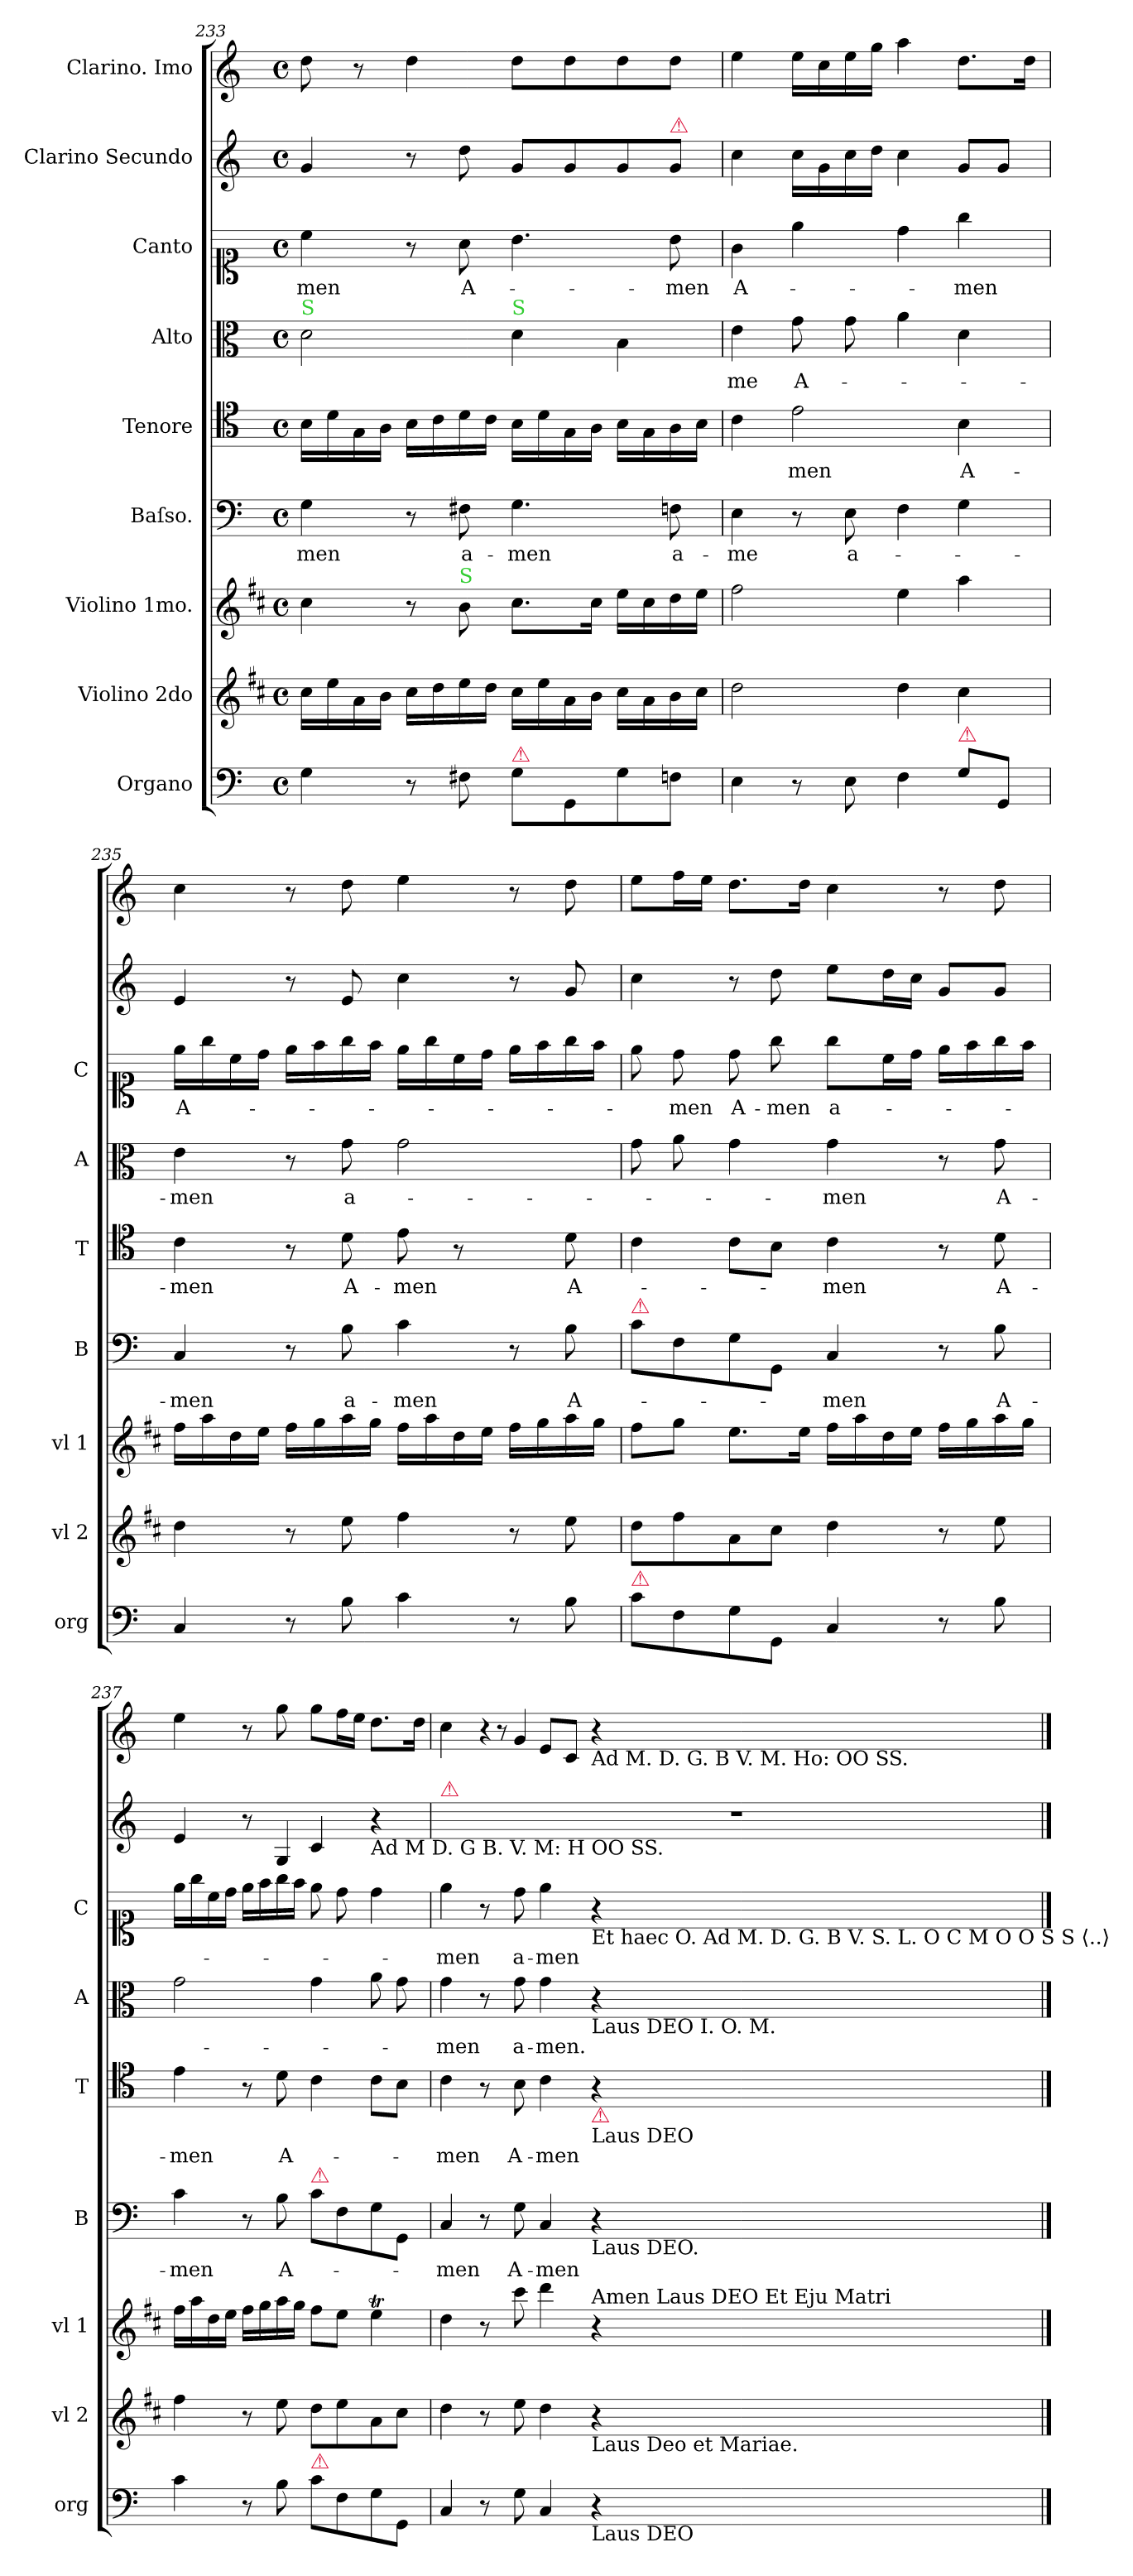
**kern	**kern	**kern	**kern	**text	**kern	**text	**kern	**text	**kern	**text	**kern	**kern
*part9	*part8	*part7	*part6	*part6	*part5	*part5	*part4	*part4	*part3	*part3	*part2	*part1
*staff9	*staff8	*staff7	*staff6	*staff6	*staff5	*staff5	*staff4	*staff4	*staff3	*staff3	*staff2	*staff1
*I"Organo	*I"Violino 2do	*I"Violino 1mo.	*I"Baſso.	*	*I"Tenore	*	*I"Alto	*	*I"Canto	*	*I"Clarino Secundo	*I"Clarino. Imo
*I'org	*I'vl 2	*I'vl 1	*I'B	*	*I'T	*	*I'A	*	*I'C	*	*	*
*clefF4	*clefG2	*clefG2	*clefF4	*	*clefC4	*	*clefC3	*	*clefC1	*	*clefG2	*clefG2
*	*ITrd1c2	*ITrd1c2	*	*	*	*	*	*	*	*	*	*
*k[]	*k[]	*k[]	*k[]	*	*k[]	*	*k[]	*	*k[]	*	*k[]	*k[]
*C:	*C:	*C:	*C:	*	*C:	*	*C:	*	*C:	*	*C:	*C:
*M4/4	*M4/4	*M4/4	*M4/4	*	*M4/4	*	*M4/4	*	*M4/4	*	*M4/4	*M4/4
*met(c)	*met(c)	*met(c)	*met(c)	*	*met(c)	*	*met(c)	*	*met(c)	*	*met(c)	*met(c)
=233	=233	=233	=233	=233	=233	=233	=233	=233	=233	=233	=233	=233
!	!	!	!	!	!	!	!LO:TX:a:color=limegreen:t=S	!	!	!	!	!
!	!	!	!	!LO:LY:i	!	!	!	!	!	!	!	!
4G\	16b\LL	4b\	4G\	-men	16B\LL	.	2d	.	4cc\	-men	4g/	8dd\
.	16dd\	.	.	.	16d\	.	.	.	.	.	.	.
.	16g\	.	.	.	16G\	.	.	.	.	.	.	8r
.	16a\JJ	.	.	.	16A\JJ	.	.	.	.	.	.	.
8r	16b\LL	8r	8r	.	16B\LL	.	.	.	8r	.	8r	4dd\
.	16cc\	.	.	.	16c\	.	.	.	.	.	.	.
!	!	!LO:TX:a:color=limegreen:t=S	!	!	!	!	!	!	!	!	!	!
!	!	!	!	!LO:LY:i	!	!	!	!	!	!LO:LY:i	!	!
8F#X\	16dd\	8a	8F#X\	a-	16d\	.	.	.	8a\	A-	8dd\	.
.	16cc\JJ	.	.	.	16c\JJ	.	.	.	.	.	.	.
!	!	!	!	!	!	!	!LO:TX:a:color=limegreen:t=S	!	!	!	!	!
!LO:TX:a:color=crimson:t=⚠	!	!	!	!	!	!	!	!	!	!	!	!
!	!	!	!	!LO:LY:i	!	!	!	!	!	!	!	!
8G\L	16b\LL	8.b\L	4.G\	-men	16B\LL	.	4d	.	4.b\	.	8g/L	8dd\L
.	16dd\	.	.	.	16d\	.	.	.	.	.	.	.
8GG/	16g\	.	.	.	16G\	.	.	.	.	.	8g/	8dd\
.	16a\JJ	16b\Jk	.	.	16A\JJ	.	.	.	.	.	.	.
8G\	16b\LL	16dd\LL	.	.	16B\LL	.	4B\	.	.	.	8g/	8dd\
.	16g\	16b\	.	.	16G\	.	.	.	.	.	.	.
!	!	!	!	!	!	!	!	!	!	!	!LO:TX:a:color=crimson:t=⚠	!
!	!	!	!	!	!	!	!	!	!	!LO:LY:i	!	!
8Fn\J	16a\	16cc\	8Fn\	a-	16A\	.	.	.	8b\	-men	8g/J	8dd\J
.	16b\JJ	16dd\JJ	.	.	16B\JJ	.	.	.	.	.	.	.
=234	=234	=234	=234	=234	=234	=234	=234	=234	=234	=234	=234	=234
4E\	2cc\	2ee\	4E\	-me	4c\	.	4e\	-me	4g\	A-	4cc\	4ee\
!	!	!	!	!	!	!	!	!LO:LY:i	!	!	!	!
8r	.	.	8r	.	2e\	-men	8g\	A-	4ee\	.	16cc\LL	16ee\LL
.	.	.	.	.	.	.	.	.	.	.	16g\	16cc\
8E\	.	.	8E\	a-	.	.	8g\	.	.	.	16cc\	16ee\
.	.	.	.	.	.	.	.	.	.	.	16dd\JJ	16gg\JJ
4F\	4cc\	4dd\	4F\	.	.	.	4a\	.	4dd\	.	4cc\	4aa\
!LO:TX:a:color=crimson:t=⚠	!	!	!	!	!	!	!	!	!	!	!	!
8G\L	4b\	4gg\	4G\	.	4B\	A-	4d\	.	4gg\	-men	8g/L	8.dd\L
8GG/J	.	.	.	.	.	.	.	.	.	.	8g/J	.
.	.	.	.	.	.	.	.	.	.	.	.	16dd\Jk
=235	=235	=235	=235	=235	=235	=235	=235	=235	=235	=235	=235	=235
!	!	!	!	!	!	!	!	!LO:LY:i	!	!	!	!
4C/	4cc\	16ee\LL	4C/	-men	4c\	-men	4e\	-men	16ee\LL	A-	4e/	4cc\
.	.	16gg\	.	.	.	.	.	.	16gg\	.	.	.
.	.	16cc\	.	.	.	.	.	.	16cc\	.	.	.
.	.	16dd\JJ	.	.	.	.	.	.	16dd\JJ	.	.	.
8r	8r	16ee\LL	8r	.	8r	.	8r	.	16ee\LL	.	8r	8r
.	.	16ff\	.	.	.	.	.	.	16ff\	.	.	.
!	!	!	!	!LO:LY:i	!	!LO:LY:i	!	!	!	!	!	!
8B\	8dd\	16gg\	8B\	a-	8d\	A-	8g\	a-	16gg\	.	8e/	8dd\
.	.	16ff\JJ	.	.	.	.	.	.	16ff\JJ	.	.	.
!	!	!	!	!LO:LY:i	!	!LO:LY:i	!	!	!	!	!	!
4c\	4ee\	16ee\LL	4c\	-men	8e\	-men	2g\	.	16ee\LL	.	4cc\	4ee\
.	.	16gg\	.	.	.	.	.	.	16gg\	.	.	.
!	!	!	!	!	!LO:N:vis=8	!	!	!	!	!	!	!
.	.	16cc\	.	.	4r	.	.	.	16cc\	.	.	.
.	.	16dd\JJ	.	.	.	.	.	.	16dd\JJ	.	.	.
8r	8r	16ee\LL	8r	.	.	.	.	.	16ee\LL	.	8r	8r
.	.	16ff\	.	.	.	.	.	.	16ff\	.	.	.
!	!	!	!	!	!	!LO:LY:i	!	!	!	!	!	!
8B\	8dd\	16gg\	8B\	A-	8d\	A-	.	.	16gg\	.	8g/	8dd\
.	.	16ff\JJ	.	.	.	.	.	.	16ff\JJ	.	.	.
=236	=236	=236	=236	=236	=236	=236	=236	=236	=236	=236	=236	=236
!	!	!	!LO:TX:a:color=crimson:t=⚠	!	!	!	!	!	!	!	!	!
!LO:TX:a:color=crimson:t=⚠	!	!	!	!	!	!	!	!	!	!	!	!
8c\L	8cc\L	8ee\L	8c\L	.	4c\	.	8g\	.	8ee\	.	4cc\	8ee\L
8F\	8ee\	8ff\J	8F\	.	.	.	8a\	.	8dd\	-men	.	16ff\L
.	.	.	.	.	.	.	.	.	.	.	.	16ee\JJ
!	!	!	!	!	!	!	!	!	!	!LO:LY:i	!	!
8G\	8g\	8.dd\L	8G\	.	8c\L	.	4g\	.	8dd\	A-	8r	8.dd\L
!	!	!	!	!	!	!	!	!	!	!LO:LY:i	!	!
8GG/J	8b\J	.	8GG/J	.	8B\J	.	.	.	8gg\	-men	8dd\	.
.	.	16dd\Jk	.	.	.	.	.	.	.	.	.	16dd\Jk
!	!	!	!	!	!	!LO:LY:i	!	!	!	!	!	!
4C/	4cc\	16ee\LL	4C/	-men	4c\	-men	4g\	-men	8gg\L	a-	8ee\L	4cc\
.	.	16gg\	.	.	.	.	.	.	.	.	.	.
.	.	16cc\	.	.	.	.	.	.	16cc\L	.	16dd\L	.
.	.	16dd\JJ	.	.	.	.	.	.	16dd\JJ	.	16cc\JJ	.
8r	8r	16ee\LL	8r	.	8r	.	8r	.	16ee\LL	.	8g/L	8r
.	.	16ff\	.	.	.	.	.	.	16ff\	.	.	.
!	!	!	!	!LO:LY:i	!	!LO:LY:i	!	!	!	!	!	!
8B\	8dd\	16gg\	8B\	A-	8d\	A-	8g\	A-	16gg\	.	8g/J	8dd\
.	.	16ff\JJ	.	.	.	.	.	.	16ff\JJ	.	.	.
=237	=237	=237	=237	=237	=237	=237	=237	=237	=237	=237	=237	=237
!	!	!	!	!LO:LY:i	!	!LO:LY:i	!	!	!	!	!	!
4c\	4ee\	16ee\LL	4c\	-men	4e\	-men	2g\	.	16ee\LL	.	4e/	4ee\
.	.	16gg\	.	.	.	.	.	.	16gg\	.	.	.
.	.	16cc\	.	.	.	.	.	.	16cc\	.	.	.
.	.	16dd\JJ	.	.	.	.	.	.	16dd\JJ	.	.	.
8r	8r	16ee\LL	8r	.	8r	.	.	.	16ee\LL	.	8r	8r
.	.	16ff\	.	.	.	.	.	.	16ff\	.	.	.
!	!	!	!	!LO:LY:i	!	!LO:LY:i	!	!	!	!	!LO:N:vis=4	!
8B\	8dd\	16gg\	8B\	A-	8d\	A-	.	.	16gg\	.	8G/	8gg\
.	.	16ff\JJ	.	.	.	.	.	.	16ff\JJ	.	.	.
!	!	!	!LO:TX:a:color=crimson:t=⚠	!	!	!	!	!	!	!	!	!
!LO:TX:a:color=crimson:t=⚠	!	!	!	!	!	!	!	!	!	!	!	!
8c\L	8cc\L	8ee\L	8c\L	.	4c\	.	4g\	.	8ee\	.	4c/	8gg\L
8F\	8dd\	8dd\J	8F\	.	.	.	.	.	8dd\	.	.	16ff\L
.	.	.	.	.	.	.	.	.	.	.	.	16ee\JJ
!	!	!	!	!	!	!	!	!	!	!	!LO:TX:b:t=Ad M D. G B. V. M&colon; H OO SS.	!
8G\	8g\	4ddT\	8G\	.	8c\L	.	8a\	.	4dd\	.	4r	8.dd\L
8GG/J	8b\J	.	8GG/J	.	8B\J	.	8g\	.	.	.	.	.
.	.	.	.	.	.	.	.	.	.	.	.	16dd\Jk
=238	=238	=238	=238	=238	=238	=238	=238	=238	=238	=238	=238	=238
!	!	!	!	!	!	!	!	!	!	!	!LO:TX:a:color=crimson:t=⚠	!
!	!	!	!	!LO:LY:i	!	!LO:LY:i	!	!	!	!	!	!
4C/	4cc\	4cc\	4C/	-men	4c\	-men	4g\	-men	4ee\	-men	1r	4cc\
!	!	!	!	!	!	!	!	!	!	!	!	!LO:N:vis=4
8r	8r	8r	8r	.	8r	.	8r	.	8r	.	.	16r
!	!	!	!	!	!	!	!	!	!	!	!	!LO:N:vis=8
.	.	.	.	.	.	.	.	.	.	.	.	16r
!	!	!	!	!	!	!	!	!	!	!	!	!LO:N:vis=4
8G\	8dd\	8bb\	8G\	A-	8B\	A-	8g\	a-	8dd\	a-	.	8g/
4C/	4cc\	4ccc\	4C/	-men	4c\	-men	4g\	-men.	4ee\	-men	.	8e/L
.	.	.	.	.	.	.	.	.	.	.	.	8c/J
!	!	!	!	!	!	!	!	!	!	!	!	!LO:TX:b:t=Ad M. D. G. B V. M. Ho&colon; OO SS.
!	!	!	!	!	!	!	!	!	!LO:TX:b:t=Et haec O. Ad M. D. G. B V. S. L. O C M O O S S ⟨..⟩	!	!	!
!	!	!	!	!	!	!	!LO:TX:b:t=Laus DEO I. O. M.	!	!	!	!	!
!	!	!	!	!	!LO:TX:b:color=crimson:t=⚠	!	!	!	!	!	!	!
!	!	!	!	!	!LO:TX:b:t=Laus DEO	!	!	!	!	!	!	!
!	!	!	!LO:TX:b:t=Laus DEO.	!	!	!	!	!	!	!	!	!
!	!	!LO:TX:a:t=Amen Laus DEO Et Eju Matri	!	!	!	!	!	!	!	!	!	!
!	!LO:TX:b:t=Laus Deo et Mariae.	!	!	!	!	!	!	!	!	!	!	!
!LO:TX:b:t=Laus DEO	!	!	!	!	!	!	!	!	!	!	!	!
4r	4r	4r	4r	.	4r	.	4r	.	4r	.	.	4r
==	==	==	==	==	==	==	==	==	==	==	==	==
*-	*-	*-	*-	*-	*-	*-	*-	*-	*-	*-	*-	*-
